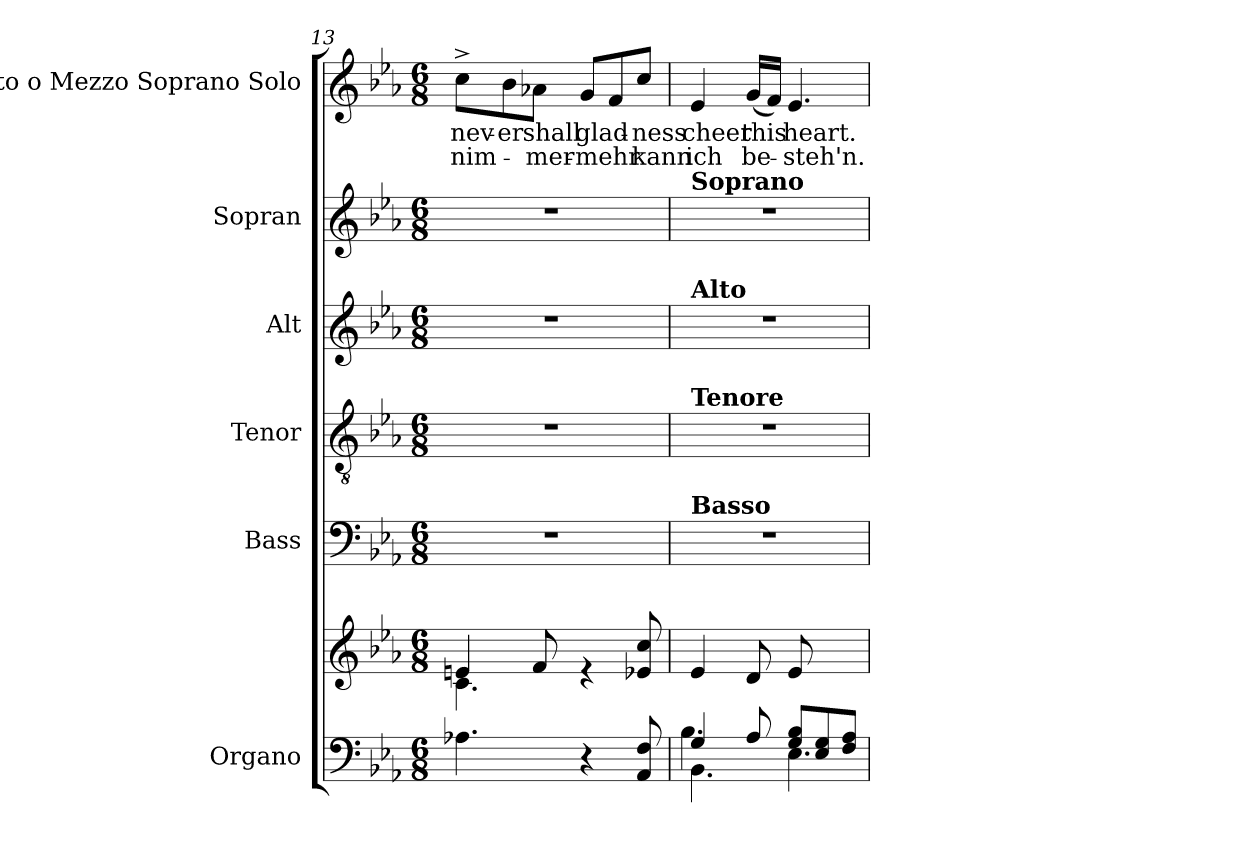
**kern	**kern	**kern	**kern	**kern	**kern	**kern	**text	**text
*part6	*part6	*part5	*part4	*part3	*part2	*part1	*part1	*part1
*staff7	*staff6	*staff5	*staff4	*staff3	*staff2	*staff1	*staff1	*staff1
*I"Organo	*	*I"Bass	*I"Tenor	*I"Alt	*I"Sopran	*I"Alto o Mezzo Soprano Solo	*	*
*	*	*I'B	*I'T	*I'A	*I'S	*I'S o l o	*	*
*clefF4	*clefG2	*clefF4	*clefGv2	*clefG2	*clefG2	*clefG2	*	*
*k[b-e-a-]	*k[b-e-a-]	*k[b-e-a-]	*k[b-e-a-]	*k[b-e-a-]	*k[b-e-a-]	*k[b-e-a-]	*	*
*E-:	*E-:	*E-:	*E-:	*E-:	*E-:	*E-:	*	*
*M6/8	*M6/8	*M6/8	*M6/8	*M6/8	*M6/8	*M6/8	*	*
=13	=13	=13	=13	=13	=13	=13	=13	=13
*	*^	*	*	*	*	*	*	*
!	!	!	!	!	!	!	!	!LO:LY:b	!LO:LY:b
4.A-X\	4en/	4.c\	2.r	2.r	2.r	2.r	8cc^\L	nev-	nim-
!	!	!	!	!	!	!	!	!LO:LY:b	!
.	.	.	.	.	.	.	8b-\	-er	.
!	!	!	!	!	!	!	!	!LO:LY:b	!LO:LY:b
.	8f/	.	.	.	.	.	8a-X\J	shall	-mer-
!	!	!	!	!	!	!	!	!LO:LY:b	!LO:LY:b
4r	4re	4.ryy	.	.	.	.	8g/L	glad-	-mehr
.	.	.	.	.	.	.	8f/	.	.
!	!	!	!	!	!	!	!	!LO:LY:b	!LO:LY:b
8AA-/ 8F/	8e-X/ 8cc/	.	.	.	.	.	8cc/J	-ness	kann
=14	=14	=14	=14	=14	=14	=14	=14	=14	=14
*^	*	*	*	*	*	*	*	*	*
*	*^	*	*	*	*	*	*	*	*	*
*	*	*^	*	*	*	*	*	*	*	*	*
!	!	!	!	!	!	!	!	!	!LO:TX:a:B:t=Soprano	!	!	!
!	!	!	!	!	!	!	!	!LO:TX:a:B:t=Alto	!	!	!	!
!	!	!	!	!	!	!	!LO:TX:a:B:t=Tenore	!	!	!	!	!
!	!	!	!	!	!	!LO:TX:a:B:t=Basso	!	!	!	!	!	!
!	!	!	!	!	!	!	!	!	!	!	!LO:LY:b	!LO:LY:b
4.ryy	4G/	4.BB-\	4.B-\	4e-/	4.raayy	2.r	2.r	2.r	2.r	4e-/	cheer	ich
!	!	!	!	!	!	!	!	!	!	!	!LO:LY:b	!LO:LY:b
.	8A-/	.	.	8d/	.	.	.	.	.	(<16g/LL	this	be-
.	.	.	.	.	.	.	.	.	.	16f/JJ)	.	.
!	!	!	!	!	!	!	!	!	!	!	!LO:LY:b	!LO:LY:b
8G/ 8B-/L	4.ryy	4.E-\	4.ryy	4.ryy	8e-	.	.	.	.	4.e-/	heart.	-steh'n.
8E-/ 8G/	.	.	.	.	4ryy	.	.	.	.	.	.	.
8F/ 8A-/J	.	.	.	.	.	.	.	.	.	.	.	.
*v	*v	*v	*v	*	*	*	*	*	*	*	*	*
*	*v	*v	*	*	*	*	*	*	*
=	=	=	=	=	=	=	=	=
*-	*-	*-	*-	*-	*-	*-	*-	*-
